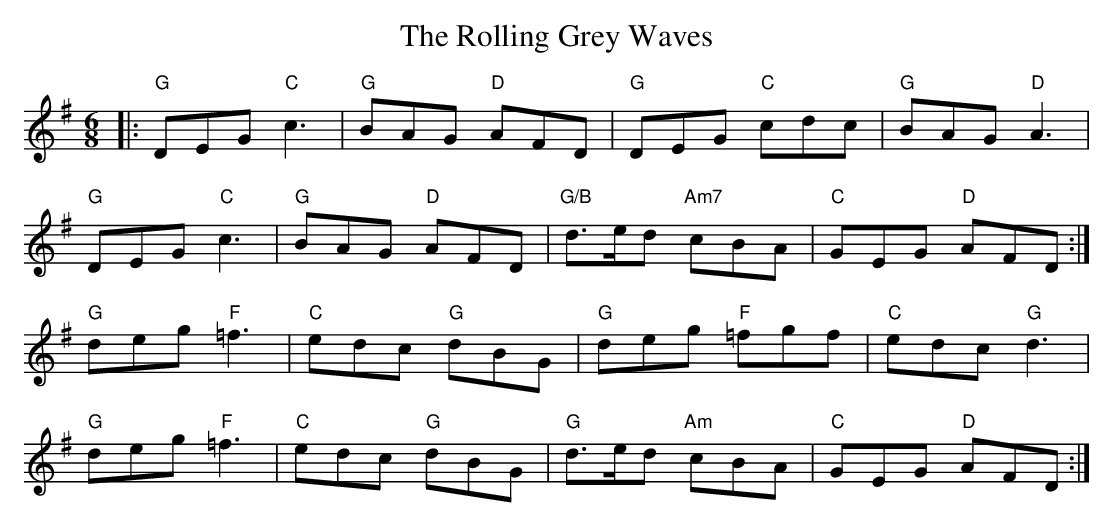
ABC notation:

X:1
T: The Rolling Grey Waves
M: 6/8
L: 1/8
K: Gmaj
|:"G" DEG "C" c3|"G" BAG "D" AFD|"G" DEG "C" cdc|"G" BAG "D" A3|
"G" DEG "C" c3|"G" BAG "D" AFD|"G/B" d>ed "Am7" cBA|"C" GEG "D" AFD:|
"G" deg "F" =f3|"C" edc "G" dBG|"G" deg "F" =fgf|"C" edc "G" d3|
"G" deg "F" =f3|"C" edc "G" dBG|"G" d>ed "Am" cBA|"C" GEG "D" AFD:|
